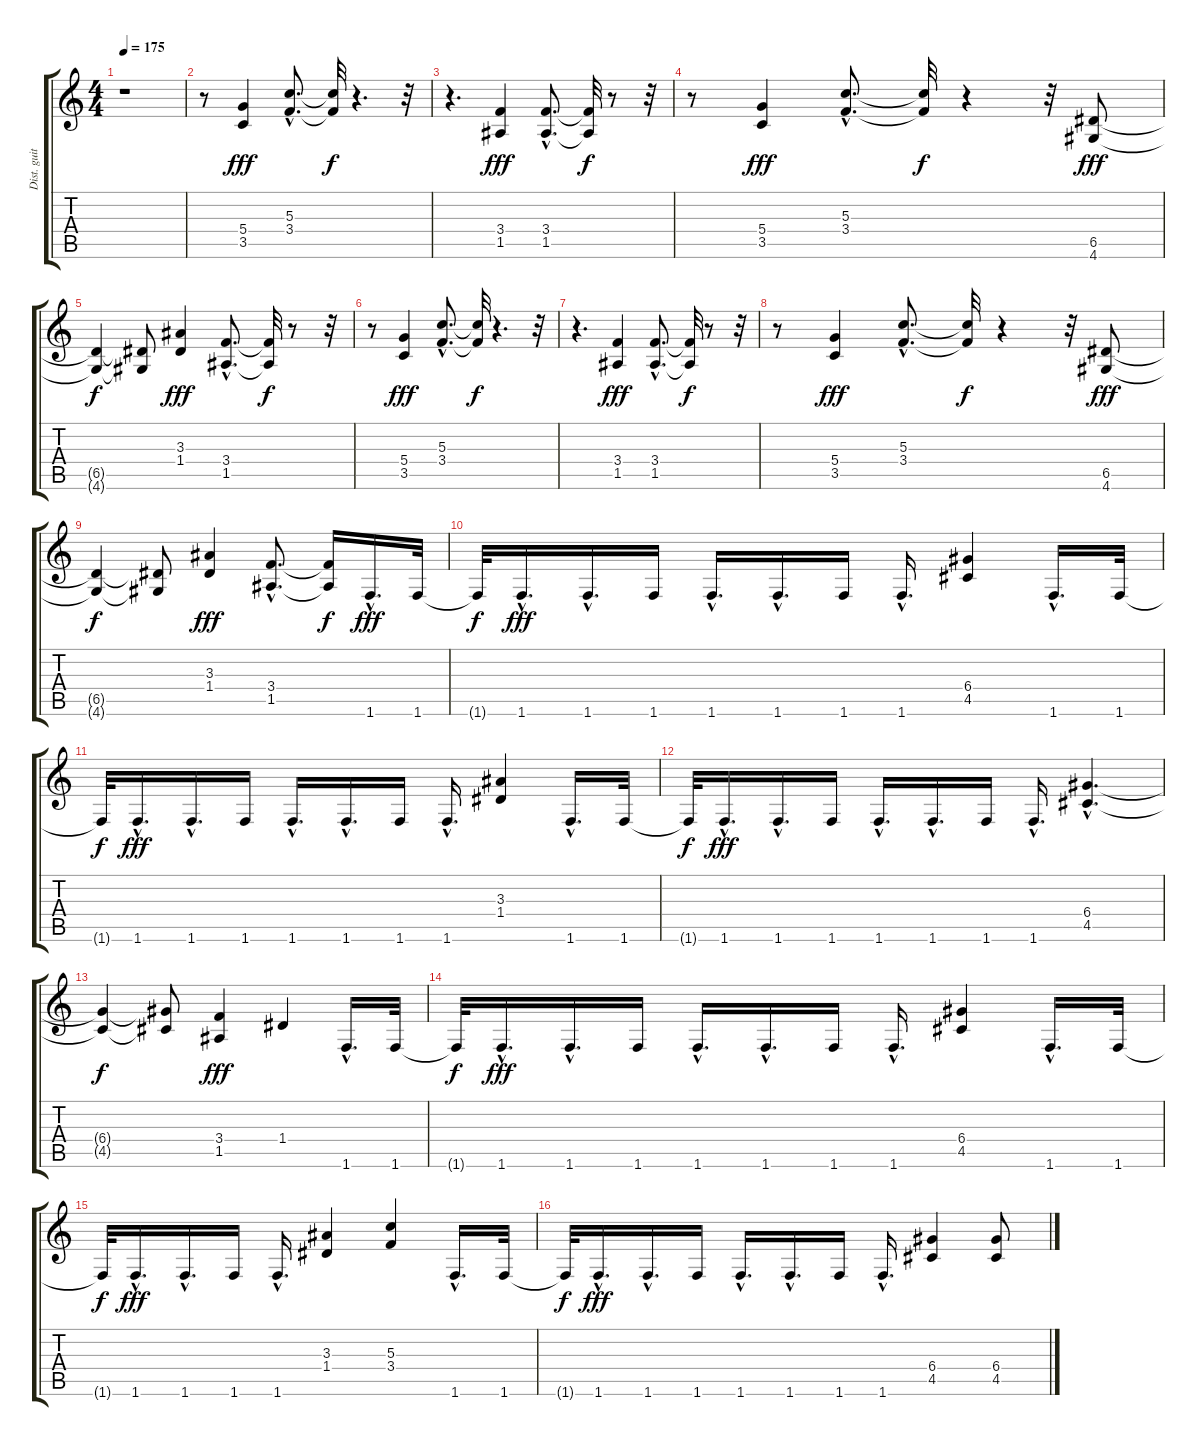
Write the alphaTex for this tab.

\track ("Dist. guitar II" "Dist. guit") {instrument distortionguitar}
\staff {score tabs}
\tuning (E4 B3 G3 D3 A2 E2) {hide}
\ts (4 4)
\tempo 175
\clef g2
\ks c
r.1{dy f} |
r.8 (5.4 3.5).4{dy fff} (5.3{hac} 3.4{hac}).8{d} (5.3{t} 3.4{t}).32{dy f} r.4{d} r.32 |
r.4{d} (3.4 1.5).4{dy fff} (3.4{hac} 1.5{hac}).8{d} (3.4{t} 1.5{t}).32{dy f} r.8 r.32 |
r.8 (5.4 3.5).4{dy fff} (5.3{hac} 3.4{hac}).8{d} (5.3{t} 3.4{t}).32{dy f} r.4 r.32 (6.5 4.6).8{dy fff} |
(6.5{t} 4.6{t}).4{dy f} (6.5{t} 4.6{t}).8 (3.3 1.4).4{dy fff} (3.4{hac} 1.5{hac}).8{d} (3.4{t} 1.5{t}).32{dy f} r.8 r.32 |
r.8 (5.4 3.5).4{dy fff} (5.3{hac} 3.4{hac}).8{d} (5.3{t} 3.4{t}).32{dy f} r.4{d} r.32 |
r.4{d} (3.4 1.5).4{dy fff} (3.4{hac} 1.5{hac}).8{d} (3.4{t} 1.5{t}).32{dy f} r.8 r.32 |
r.8 (5.4 3.5).4{dy fff} (5.3{hac} 3.4{hac}).8{d} (5.3{t} 3.4{t}).32{dy f} r.4 r.32 (6.5 4.6).8{dy fff} |
(6.5{t} 4.6{t}).4{dy f} (6.5{t} 4.6{t}).8 (3.3 1.4).4{dy fff} (3.4{hac} 1.5{hac}).8{d} (3.4{t} 1.5{t}).16{dy f} 1.6{hac}.16{d dy fff} 1.6.32 |
1.6{t}.32{dy f} 1.6{hac}.16{d dy fff} 1.6{hac}.16{d} 1.6.16 1.6{hac}.16{d} 1.6{hac}.16{d} 1.6.16 1.6{hac}.16{d} (6.4 4.5).4 1.6{hac}.16{d} 1.6.32 |
1.6{t}.32{dy f} 1.6{hac}.16{d dy fff} 1.6{hac}.16{d} 1.6.16 1.6{hac}.16{d} 1.6{hac}.16{d} 1.6.16 1.6{hac}.16{d} (3.3 1.4).4 1.6{hac}.16{d} 1.6.32 |
1.6{t}.32{dy f} 1.6{hac}.16{d dy fff} 1.6{hac}.16{d} 1.6.16 1.6{hac}.16{d} 1.6{hac}.16{d} 1.6.16 1.6{hac}.16{d} (6.4{hac} 4.5{hac}).4{d} |
(6.4{t} 4.5{t}).4{dy f} (6.4{t} 4.5{t}).8 (3.4 1.5).4{dy fff} 1.4.4 1.6{hac}.16{d} 1.6.32 |
1.6{t}.32{dy f} 1.6{hac}.16{d dy fff} 1.6{hac}.16{d} 1.6.16 1.6{hac}.16{d} 1.6{hac}.16{d} 1.6.16 1.6{hac}.16{d} (6.4 4.5).4 1.6{hac}.16{d} 1.6.32 |
1.6{t}.32{dy f} 1.6{hac}.16{d dy fff} 1.6{hac}.16{d} 1.6.16 1.6{hac}.16{d} (3.3 1.4).4 (5.3 3.4).4 1.6{hac}.16{d} 1.6.32 |
1.6{t}.32{dy f} 1.6{hac}.16{d dy fff} 1.6{hac}.16{d} 1.6.16 1.6{hac}.16{d} 1.6{hac}.16{d} 1.6.16 1.6{hac}.16{d} (6.4 4.5).4 (6.4 4.5).8
